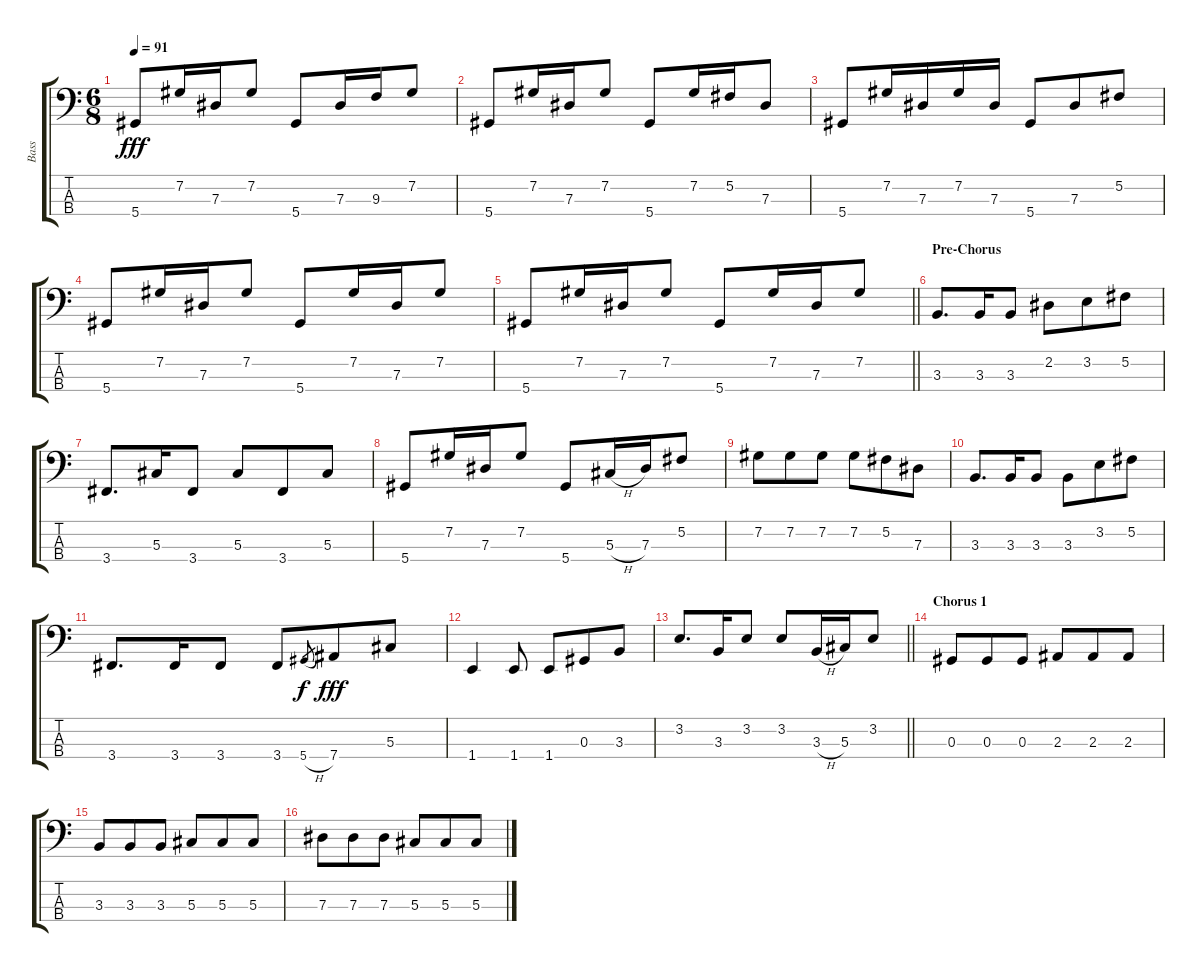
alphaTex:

\track ("Bass" "Bass") {instrument electricbassfinger}
\staff {score tabs}
\tuning (Gb2 Db2 Ab1 Eb1) {hide}
\ts (6 8)
\tempo 91
\clef f4
\ks c
5.4.8{dy fff} 7.2.16 7.3.16 7.2.8 5.4.8 7.3.16 9.3.16 7.2.8 |
5.4.8 7.2.16 7.3.16 7.2.8 5.4.8 7.2.16 5.2.16 7.3.8 |
5.4.8 7.2.16 7.3.16 7.2.16 7.3.16 5.4.8 7.3.8 5.2.8 |
5.4.8 7.2.16 7.3.16 7.2.8 5.4.8 7.2.16 7.3.16 7.2.8 |
\barLineRight lightlight
5.4.8 7.2.16 7.3.16 7.2.8 5.4.8 7.2.16 7.3.16 7.2.8 |
\section ("" "Pre-Chorus")
3.3.8{d} 3.3.16 3.3.8 2.2.8 3.2.8 5.2.8 |
3.4.8{d} 5.3.16 3.4.8 5.3.8 3.4.8 5.3.8 |
5.4.8 7.2.16 7.3.16 7.2.8 5.4.8 5.3{h}.16 7.3.16 5.2.8 |
7.2.8 7.2.8 7.2.8 7.2.8 5.2.8 7.3.8 |
3.3.8{d} 3.3.16 3.3.8 3.3.8 3.2.8 5.2.8 |
3.4.8{d} 3.4.16 3.4.8 3.4.8 5.4{h}.8{gr dy f} 7.4.8{dy fff} 5.3.8 |
1.4.4 1.4.8 1.4.8 0.3.8 3.3.8 |
\barLineRight lightlight
3.2.8{d} 3.3.16 3.2.8 3.2.8 3.3{h}.16 5.3.16 3.2.8 |
\section ("" "Chorus 1")
0.3.8 0.3.8 0.3.8 2.3.8 2.3.8 2.3.8 |
3.3.8 3.3.8 3.3.8 5.3.8 5.3.8 5.3.8 |
7.3.8 7.3.8 7.3.8 5.3.8 5.3.8 5.3.8
